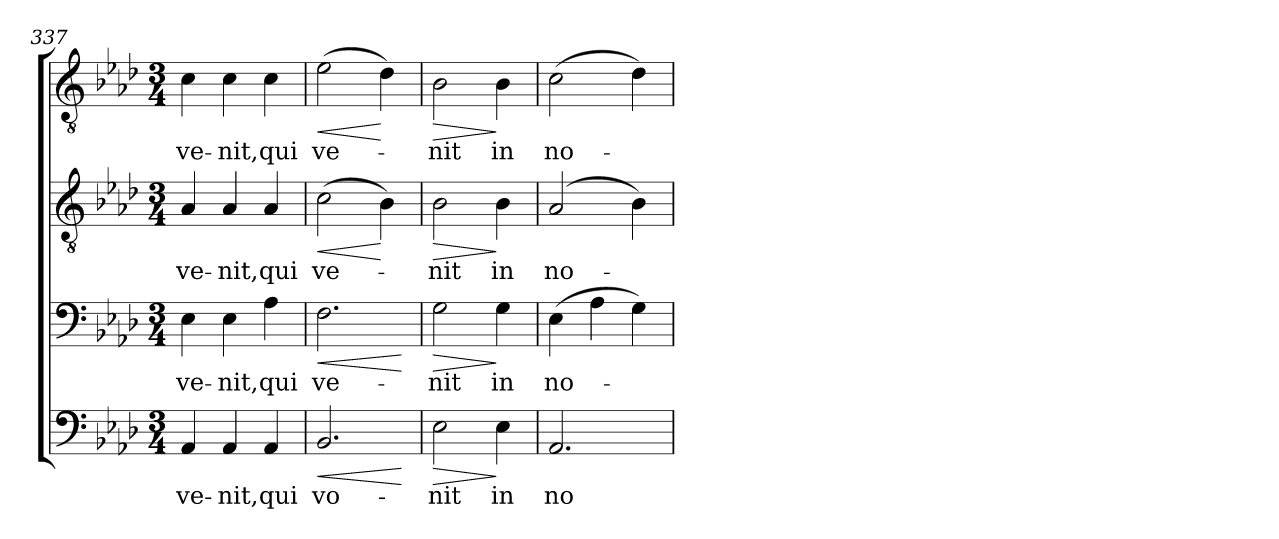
**kern	**text	**dynam	**kern	**text	**dynam	**kern	**text	**dynam	**kern	**text	**dynam
*part4	*part4	*part4	*part3	*part3	*part3	*part2	*part2	*part2	*part1	*part1	*part1
*staff4	*staff4	*staff4	*staff3	*staff3	*staff3	*staff2	*staff2	*staff2	*staff1	*staff1	*staff1
*clefF4	*	*	*clefF4	*	*	*clefGv2	*	*	*clefGv2	*	*
*k[b-e-a-d-]	*	*	*k[b-e-a-d-]	*	*	*k[b-e-a-d-]	*	*	*k[b-e-a-d-]	*	*
*A-:	*	*	*A-:	*	*	*A-:	*	*	*A-:	*	*
*M3/4	*	*	*M3/4	*	*	*M3/4	*	*	*M3/4	*	*
=337	=337	=337	=337	=337	=337	=337	=337	=337	=337	=337	=337
!	!LO:LY:b	!	!	!LO:LY:b	!	!	!LO:LY:b	!	!	!LO:LY:b	!
4AA-/	ve-	.	4E-\	ve-	.	4A-/	ve-	.	4c\	ve-	.
!	!LO:LY:b	!	!	!LO:LY:b	!	!	!LO:LY:b	!	!	!LO:LY:b	!
4AA-/	-nit,	.	4E-\	-nit,	.	4A-/	-nit,	.	4c\	-nit,	.
!	!LO:LY:b	!	!	!LO:LY:b	!	!	!LO:LY:b	!	!	!LO:LY:b	!
4AA-/	qui	.	4A-\	qui	.	4A-/	qui	.	4c\	qui	.
=338	=338	=338	=338	=338	=338	=338	=338	=338	=338	=338	=338
!	!LO:LY:b	!LO:HP:b	!	!LO:LY:b	!LO:HP:b	!	!LO:LY:b	!LO:HP:b	!	!LO:LY:b	!LO:HP:b
2.BB-/	vo-	<	2.F\	ve-	<	(>2c\	ve-	<	(>2e-\	ve-	<
.	.	.	.	.	.	4B-\)	.	[	4d-\)	.	[
.	.	[	.	.	[	.	.	.	.	.	.
=339	=339	=339	=339	=339	=339	=339	=339	=339	=339	=339	=339
!	!LO:LY:b	!LO:HP:b	!	!LO:LY:b	!LO:HP:b	!	!LO:LY:b	!LO:HP:b	!	!LO:LY:b	!LO:HP:b
2E-\	-nit	>	2G\	-nit	>	2B-\	-nit	>	2B-\	-nit	>
!	!LO:LY:b	!	!	!LO:LY:b	!	!	!LO:LY:b	!	!	!LO:LY:b	!
4E-\	in	]	4G\	in	]	4B-\	in	]	4B-\	in	]
=340	=340	=340	=340	=340	=340	=340	=340	=340	=340	=340	=340
!	!LO:LY:b	!	!	!LO:LY:b	!	!	!LO:LY:b	!	!	!LO:LY:b	!
2.AA-/	no-	.	(>4E-\	no-	.	(2A-/	no-	.	(>2c\	no-	.
.	.	.	4A-\	.	.	.	.	.	.	.	.
.	.	.	4G\)	.	.	4B-\)	.	.	4d-\)	.	.
=	=	=	=	=	=	=	=	=	=	=	=
*-	*-	*-	*-	*-	*-	*-	*-	*-	*-	*-	*-
